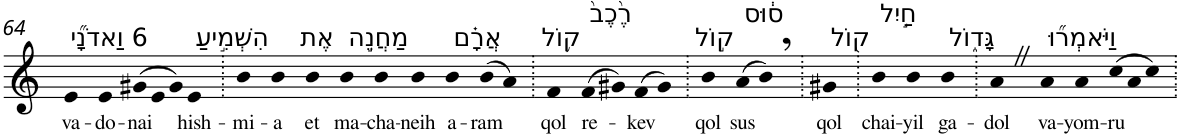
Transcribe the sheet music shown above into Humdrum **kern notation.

**kern	**text
*part1	*part1
*staff1	*staff1
*I"Piano	*
*I'Pno	*
!!LO:PB:g=z
*clefG2	*
*k[]	*
=64	=64
!LO:TX:a:t=6 וַאדֹנָ֞י	!
!	!LO:LY:b
4e	va-
!	!LO:LY:b
4e	-do-
*Xtuplet	*
!	!LO:LY:b
(>12g#X	-nai
12e	.
12g#)	.
!LO:TX:a:t=הִשְׁמִ֣יעַ	!
!	!LO:LY:b
4e	hish-
=65.	=65.
!	!LO:LY:b
4b	-mi-
!	!LO:LY:b
4b	-a
!LO:TX:a:t=אֶת	!
!	!LO:LY:b
4b	et
!LO:TX:a:t=מַחֲנֵ֣ה	!
!	!LO:LY:b
4b	ma-
!	!LO:LY:b
4b	-cha-
!	!LO:LY:b
4b	-neih
!LO:TX:a:t=אֲרָ֗ם	!
!	!LO:LY:b
4b	a-
!	!LO:LY:b
(>8b	-ram
8a)	.
=66.	=66.
!LO:TX:a:t=ק֥וֹל	!
!	!LO:LY:b
4f	qol
!LO:TX:a:t=רֶ֙כֶב֙	!
!	!LO:LY:b
(>8f	re-
8g#X)	.
!	!LO:LY:b
(>8f	-kev
8g#)	.
=67.	=67.
!LO:TX:a:t=ק֣וֹל	!
!	!LO:LY:b
4b	qol
!LO:TX:a:t=ס֔וּס	!
!	!LO:LY:b
(>8a	sus
8b,)	.
=68.	=68.
!LO:TX:a:t=ק֖וֹל	!
!	!LO:LY:b
4g#X	qol
=69.	=69.
!LO:TX:a:t=חַ֣יִל	!
!	!LO:LY:b
4b	chai-
!	!LO:LY:b
4b	-yil
!LO:TX:a:t=גָּד֑וֹל	!
!	!LO:LY:b
4b	ga-
=70.	=70.
!	!LO:LY:b
4aZ	-dol
!LO:TX:a:t=וַיֹּאמְר֞וּ	!
!	!LO:LY:b
4a	va-
!	!LO:LY:b
4a	-yom-
!	!LO:LY:b
(>12cc	-ru
12a	.
12cc)	.
=.	=.
*-	*-
